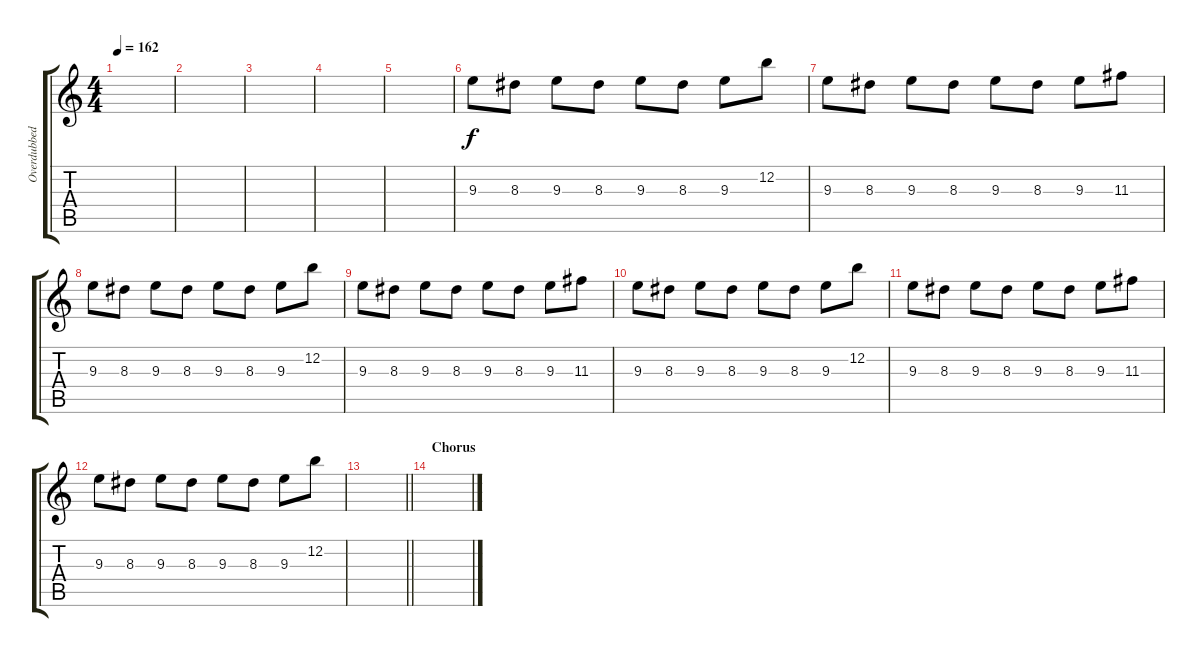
\track ("Overdubbed Guitar" "Overdubbed") {instrument distortionguitar}
\staff {score tabs}
\tuning (E4 B3 G3 D3 A2 E2) {hide}
\ts (4 4)
\tempo 162
\clef g2
\ks c
|
|
|
|
|
9.3.8 8.3.8 9.3.8 8.3.8 9.3.8 8.3.8 9.3.8 12.2.8 |
9.3.8 8.3.8 9.3.8 8.3.8 9.3.8 8.3.8 9.3.8 11.3.8 |
9.3.8 8.3.8 9.3.8 8.3.8 9.3.8 8.3.8 9.3.8 12.2.8 |
9.3.8 8.3.8 9.3.8 8.3.8 9.3.8 8.3.8 9.3.8 11.3.8 |
9.3.8 8.3.8 9.3.8 8.3.8 9.3.8 8.3.8 9.3.8 12.2.8 |
9.3.8 8.3.8 9.3.8 8.3.8 9.3.8 8.3.8 9.3.8 11.3.8 |
9.3.8 8.3.8 9.3.8 8.3.8 9.3.8 8.3.8 9.3.8 12.2.8 |
\barLineRight lightlight
|
\section ("" "Chorus")
